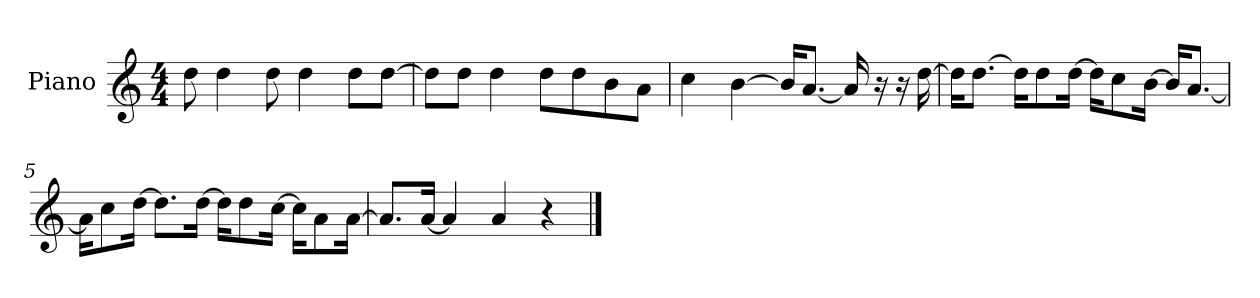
**kern
*part1
*staff1
*I"Piano
*I'P-no
*clefG2
*k[]
*M4/4
*MM90
=1
8dd\
4dd\
8dd\
4dd\
8dd\L
[8dd\J
=2
8dd\L]
8dd\J
4dd\
8dd\L
8dd\
8b\
8a\J
=3
4cc\
[4b\
16b/KL]
[8.a/J
16a/]
16r
16r
[16dd\
=4
16dd\KL]
[8.dd\J
16dd\KL]
8dd\
[16dd\Jk
16dd\KL]
8cc\
[16b\Jk
16b/KL]
[8.a/J
!!LO:LB:g=z
=5
16a\KL]
8cc\
[16dd\Jk
8.dd\L]
[16dd\Jk
16dd\KL]
8dd\
[16cc\Jk
16cc\KL]
8a\
[16a\Jk
=6
8.a/L]
[16a/Jk
4a/]
4a/
4r
==
*-
